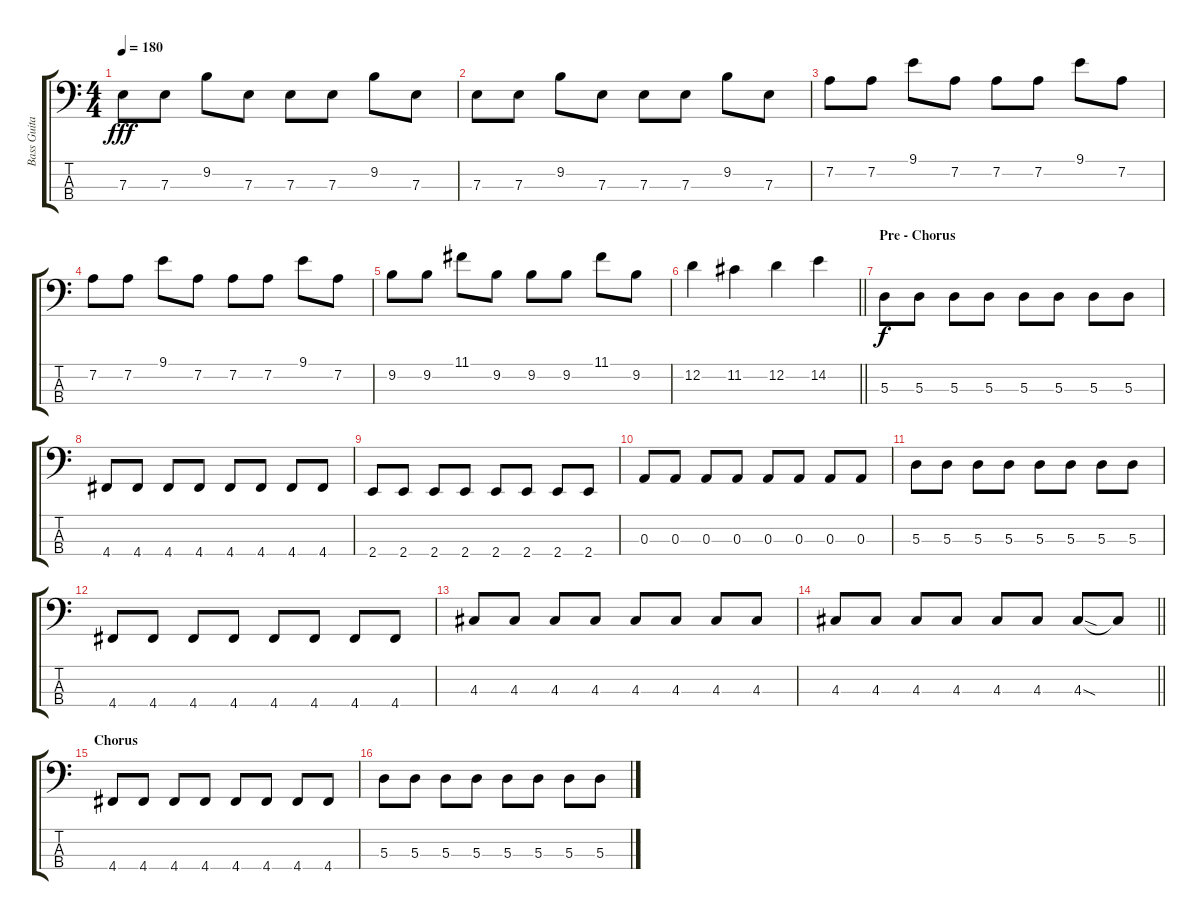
\track ("Bass Guitar" "Bass Guita") {instrument electricbassfinger}
\staff {score tabs}
\tuning (G2 D2 A1 D1) {hide}
\ts (4 4)
\tempo 180
\clef f4
\ks c
7.3.8{dy fff} 7.3.8 9.2.8 7.3.8 7.3.8 7.3.8 9.2.8 7.3.8 |
7.3.8 7.3.8 9.2.8 7.3.8 7.3.8 7.3.8 9.2.8 7.3.8 |
7.2.8 7.2.8 9.1.8 7.2.8 7.2.8 7.2.8 9.1.8 7.2.8 |
7.2.8 7.2.8 9.1.8 7.2.8 7.2.8 7.2.8 9.1.8 7.2.8 |
9.2.8 9.2.8 11.1.8 9.2.8 9.2.8 9.2.8 11.1.8 9.2.8 |
\barLineRight lightlight
12.2.4 11.2.4 12.2.4 14.2.4 |
\section ("" "Pre - Chorus")
5.3.8{dy f} 5.3.8 5.3.8 5.3.8 5.3.8 5.3.8 5.3.8 5.3.8 |
4.4.8 4.4.8 4.4.8 4.4.8 4.4.8 4.4.8 4.4.8 4.4.8 |
2.4.8 2.4.8 2.4.8 2.4.8 2.4.8 2.4.8 2.4.8 2.4.8 |
0.3.8 0.3.8 0.3.8 0.3.8 0.3.8 0.3.8 0.3.8 0.3.8 |
5.3.8 5.3.8 5.3.8 5.3.8 5.3.8 5.3.8 5.3.8 5.3.8 |
4.4.8 4.4.8 4.4.8 4.4.8 4.4.8 4.4.8 4.4.8 4.4.8 |
4.3.8 4.3.8 4.3.8 4.3.8 4.3.8 4.3.8 4.3.8 4.3.8 |
\barLineRight lightlight
4.3.8 4.3.8 4.3.8 4.3.8 4.3.8 4.3.8 4.3{sod}.8 4.3{t}.8 |
\section ("" "Chorus")
4.4.8 4.4.8 4.4.8 4.4.8 4.4.8 4.4.8 4.4.8 4.4.8 |
5.3.8 5.3.8 5.3.8 5.3.8 5.3.8 5.3.8 5.3.8 5.3.8
